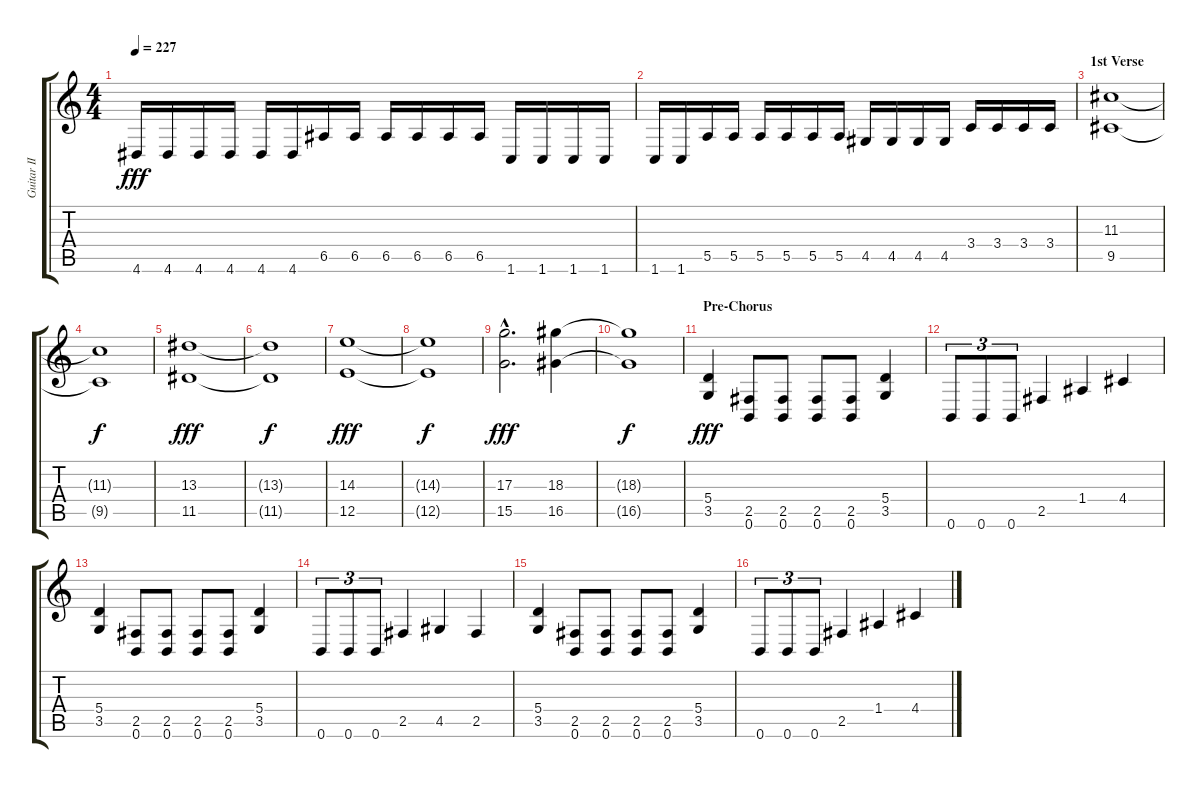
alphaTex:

\track ("Guitar II" "Guitar II") {instrument distortionguitar}
\staff {score tabs}
\tuning (B3 Gb3 D3 A2 E2 B1) {hide}
\ts (4 4)
\tempo 227
\clef g2
\ks c
4.6.16{dy fff} 4.6.16 4.6.16 4.6.16 4.6.16 4.6.16 6.5.16 6.5.16 6.5.16 6.5.16 6.5.16 6.5.16 1.6.16 1.6.16 1.6.16 1.6.16 |
1.6.16 1.6.16 5.5.16 5.5.16 5.5.16 5.5.16 5.5.16 5.5.16 4.5.16 4.5.16 4.5.16 4.5.16 3.4.16 3.4.16 3.4.16 3.4.16 |
\section ("" "1st Verse")
(11.3 9.5).1 |
(11.3{t} 9.5{t}).1{dy f} |
(13.3 11.5).1{dy fff} |
(13.3{t} 11.5{t}).1{dy f} |
(14.3 12.5).1{dy fff} |
(14.3{t} 12.5{t}).1{dy f} |
(17.3{hac} 15.5{hac}).2{d dy fff} (18.3 16.5).4 |
(18.3{t} 16.5{t}).1{dy f} |
\section ("" "Pre-Chorus")
(5.4 3.5).4{dy fff} (2.5 0.6).8 (2.5 0.6).8 (2.5 0.6).8 (2.5 0.6).8 (5.4 3.5).4 |
0.6.8{tu (3 2)} 0.6.8{tu (3 2)} 0.6.8{tu (3 2)} 2.5.4 1.4.4 4.4.4 |
(5.4 3.5).4 (2.5 0.6).8 (2.5 0.6).8 (2.5 0.6).8 (2.5 0.6).8 (5.4 3.5).4 |
0.6.8{tu (3 2)} 0.6.8{tu (3 2)} 0.6.8{tu (3 2)} 2.5.4 4.5.4 2.5.4 |
(5.4 3.5).4 (2.5 0.6).8 (2.5 0.6).8 (2.5 0.6).8 (2.5 0.6).8 (5.4 3.5).4 |
0.6.8{tu (3 2)} 0.6.8{tu (3 2)} 0.6.8{tu (3 2)} 2.5.4 1.4.4 4.4.4
